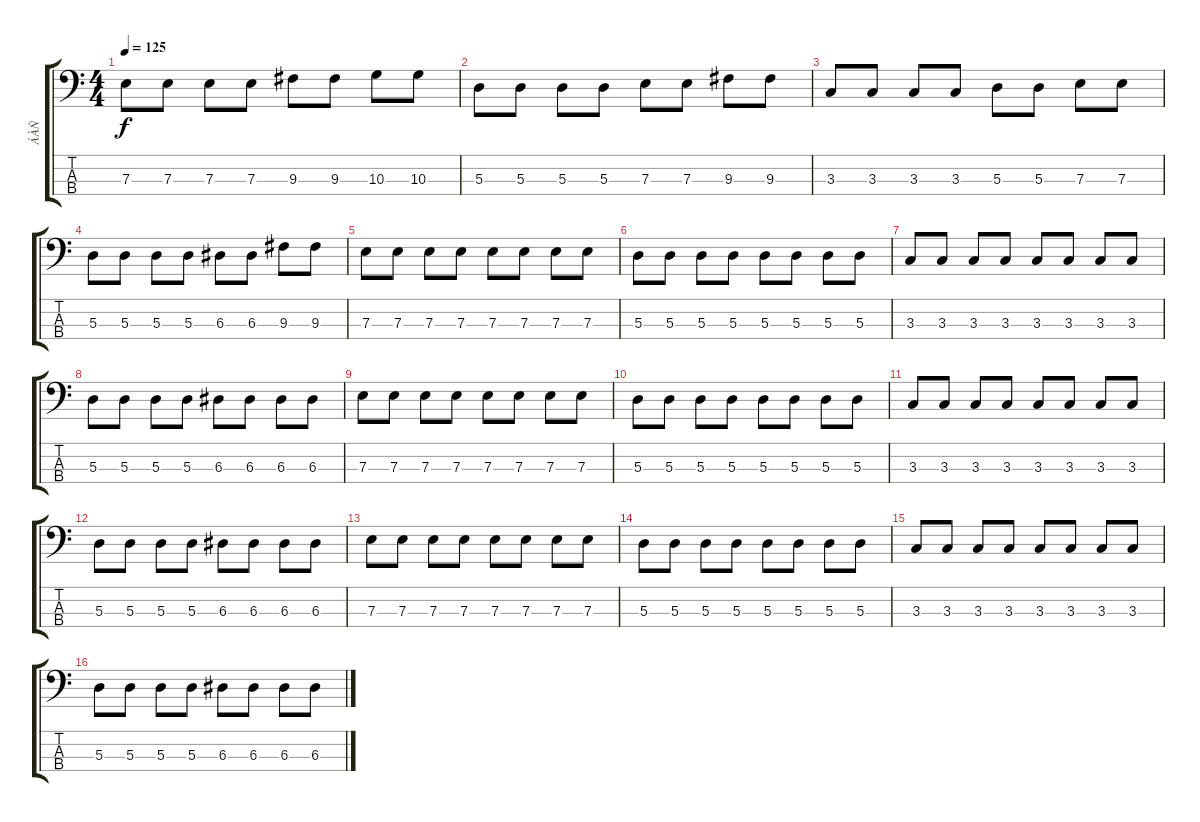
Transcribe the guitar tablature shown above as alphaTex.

\track ("ÁÀÑ" "ÁÀÑ") {instrument electricbassfinger}
\staff {score tabs}
\tuning (G2 D2 A1 E1) {hide}
\ts (4 4)
\tempo 125
\clef f4
\ks c
7.3.8{dy f} 7.3.8 7.3.8 7.3.8 9.3.8 9.3.8 10.3.8 10.3.8 |
5.3.8 5.3.8 5.3.8 5.3.8 7.3.8 7.3.8 9.3.8 9.3.8 |
3.3.8 3.3.8 3.3.8 3.3.8 5.3.8 5.3.8 7.3.8 7.3.8 |
5.3.8 5.3.8 5.3.8 5.3.8 6.3.8 6.3.8 9.3.8 9.3.8 |
7.3.8 7.3.8 7.3.8 7.3.8 7.3.8 7.3.8 7.3.8 7.3.8 |
5.3.8 5.3.8 5.3.8 5.3.8 5.3.8 5.3.8 5.3.8 5.3.8 |
3.3.8 3.3.8 3.3.8 3.3.8 3.3.8 3.3.8 3.3.8 3.3.8 |
5.3.8 5.3.8 5.3.8 5.3.8 6.3.8 6.3.8 6.3.8 6.3.8 |
7.3.8 7.3.8 7.3.8 7.3.8 7.3.8 7.3.8 7.3.8 7.3.8 |
5.3.8 5.3.8 5.3.8 5.3.8 5.3.8 5.3.8 5.3.8 5.3.8 |
3.3.8 3.3.8 3.3.8 3.3.8 3.3.8 3.3.8 3.3.8 3.3.8 |
5.3.8 5.3.8 5.3.8 5.3.8 6.3.8 6.3.8 6.3.8 6.3.8 |
7.3.8 7.3.8 7.3.8 7.3.8 7.3.8 7.3.8 7.3.8 7.3.8 |
5.3.8 5.3.8 5.3.8 5.3.8 5.3.8 5.3.8 5.3.8 5.3.8 |
3.3.8 3.3.8 3.3.8 3.3.8 3.3.8 3.3.8 3.3.8 3.3.8 |
5.3.8 5.3.8 5.3.8 5.3.8 6.3.8 6.3.8 6.3.8 6.3.8
